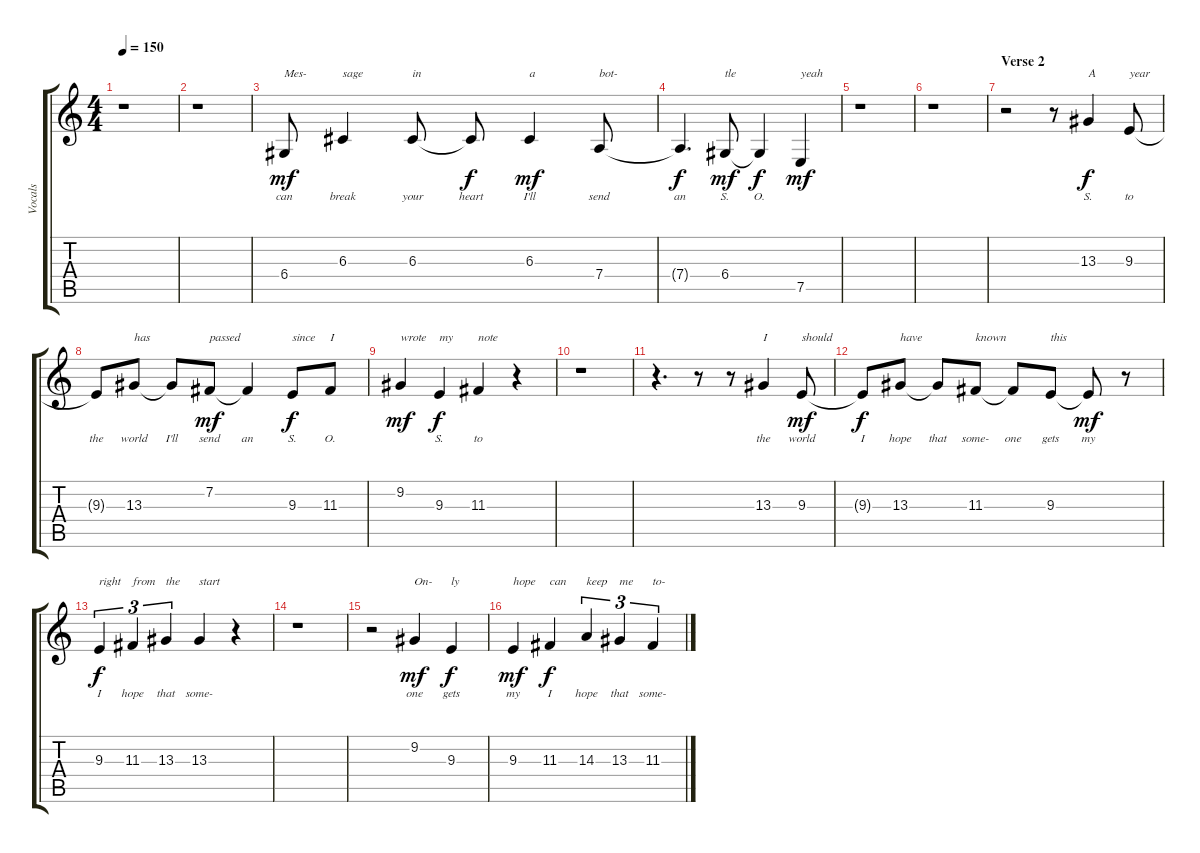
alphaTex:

\track ("Vocals" "Vocals") {instrument bassoon}
\staff {score tabs}
\tuning (E4 B3 G3 D3 A2 E2) {hide}
\ts (4 4)
\tempo 150
\clef g2
\ks c
r.1{dy mf} |
r.1 |
6.4.8{txt "Mes-" lyrics (0 "can") lyrics (1 "") lyrics (2 "") lyrics (3 "") lyrics (4 "")} 6.3.4{txt "sage" lyrics (0 "break") lyrics (1 "") lyrics (2 "") lyrics (3 "") lyrics (4 "")} 6.3.8{txt "in" lyrics (0 "your") lyrics (1 "") lyrics (2 "") lyrics (3 "") lyrics (4 "")} 6.3{t}.8{lyrics (0 "heart") lyrics (1 "") lyrics (2 "") lyrics (3 "") lyrics (4 "") dy f} 6.3.4{txt "a" lyrics (0 "I'll") lyrics (1 "") lyrics (2 "") lyrics (3 "") lyrics (4 "") dy mf} 7.4.8{txt "bot-" lyrics (0 "send") lyrics (1 "") lyrics (2 "") lyrics (3 "") lyrics (4 "")} |
7.4{t}.4{d lyrics (0 "an") lyrics (1 "") lyrics (2 "") lyrics (3 "") lyrics (4 "") dy f} 6.4.8{txt "tle" lyrics (0 "S.") lyrics (1 "") lyrics (2 "") lyrics (3 "") lyrics (4 "") dy mf} 6.4{t}.4{lyrics (0 "O.") lyrics (1 "") lyrics (2 "") lyrics (3 "") lyrics (4 "") dy f} 7.5.4{txt "yeah" lyrics (0 " ") lyrics (1 "") lyrics (2 "") lyrics (3 "") lyrics (4 "") dy mf} |
r.1 |
r.1 |
\section ("" "Verse 2")
r.2 r.8 13.3.4{txt "A" lyrics (0 "S.") lyrics (1 "") lyrics (2 "") lyrics (3 "") lyrics (4 "") dy f} 9.3.8{txt "year" lyrics (0 "to") lyrics (1 "") lyrics (2 "") lyrics (3 "") lyrics (4 "")} |
9.3{t}.8{lyrics (0 "the") lyrics (1 "") lyrics (2 "") lyrics (3 "") lyrics (4 "")} 13.3.8{txt "has" lyrics (0 "world") lyrics (1 "") lyrics (2 "") lyrics (3 "") lyrics (4 "")} 13.3{t}.8{lyrics (0 "I'll") lyrics (1 "") lyrics (2 "") lyrics (3 "") lyrics (4 "")} 7.2.8{txt "passed" lyrics (0 "send") lyrics (1 "") lyrics (2 "") lyrics (3 "") lyrics (4 "") dy mf} 7.2{t}.4{lyrics (0 "an") lyrics (1 "") lyrics (2 "") lyrics (3 "") lyrics (4 "")} 9.3.8{txt "since" lyrics (0 "S.") lyrics (1 "") lyrics (2 "") lyrics (3 "") lyrics (4 "") dy f} 11.3.8{txt "I" lyrics (0 "O.") lyrics (1 "") lyrics (2 "") lyrics (3 "") lyrics (4 "")} |
9.2.4{txt "wrote" lyrics (0 " ") lyrics (1 "") lyrics (2 "") lyrics (3 "") lyrics (4 "") dy mf} 9.3.4{txt "my" lyrics (0 "S.") lyrics (1 "") lyrics (2 "") lyrics (3 "") lyrics (4 "") dy f} 11.3.4{txt "note" lyrics (0 "to") lyrics (1 "") lyrics (2 "") lyrics (3 "") lyrics (4 "")} r.4 |
r.1 |
r.4{d} r.8 r.8 13.3.4{txt "I" lyrics (0 "the") lyrics (1 "") lyrics (2 "") lyrics (3 "") lyrics (4 "")} 9.3.8{txt "should" lyrics (0 "world") lyrics (1 "") lyrics (2 "") lyrics (3 "") lyrics (4 "") dy mf} |
9.3{t}.8{lyrics (0 "I") lyrics (1 "") lyrics (2 "") lyrics (3 "") lyrics (4 "") dy f} 13.3.8{txt "have" lyrics (0 "hope") lyrics (1 "") lyrics (2 "") lyrics (3 "") lyrics (4 "")} 13.3{t}.8{lyrics (0 "that") lyrics (1 "") lyrics (2 "") lyrics (3 "") lyrics (4 "")} 11.3.8{txt "known" lyrics (0 "some-") lyrics (1 "") lyrics (2 "") lyrics (3 "") lyrics (4 "")} 11.3{t}.8{lyrics (0 "one") lyrics (1 "") lyrics (2 "") lyrics (3 "") lyrics (4 "")} 9.3.8{txt "this" lyrics (0 "gets") lyrics (1 "") lyrics (2 "") lyrics (3 "") lyrics (4 "")} 9.3{t}.8{lyrics (0 "my") lyrics (1 "") lyrics (2 "") lyrics (3 "") lyrics (4 "") dy mf} r.8 |
9.3.4{tu (3 2) txt "right" lyrics (0 "I") lyrics (1 "") lyrics (2 "") lyrics (3 "") lyrics (4 "") dy f} 11.3.4{tu (3 2) txt "from" lyrics (0 "hope") lyrics (1 "") lyrics (2 "") lyrics (3 "") lyrics (4 "")} 13.3.4{tu (3 2) txt "the" lyrics (0 "that") lyrics (1 "") lyrics (2 "") lyrics (3 "") lyrics (4 "")} 13.3.4{txt "start" lyrics (0 "some-") lyrics (1 "") lyrics (2 "") lyrics (3 "") lyrics (4 "")} r.4 |
r.1 |
r.2 9.2.4{txt "On-" lyrics (0 "one") lyrics (1 "") lyrics (2 "") lyrics (3 "") lyrics (4 "") dy mf} 9.3.4{txt "ly" lyrics (0 "gets") lyrics (1 "") lyrics (2 "") lyrics (3 "") lyrics (4 "") dy f} |
9.3.4{txt "hope" lyrics (0 "my") lyrics (1 "") lyrics (2 "") lyrics (3 "") lyrics (4 "") dy mf} 11.3.4{txt "can" lyrics (0 "I") lyrics (1 "") lyrics (2 "") lyrics (3 "") lyrics (4 "") dy f} 14.3.4{tu (3 2) txt "keep" lyrics (0 "hope") lyrics (1 "") lyrics (2 "") lyrics (3 "") lyrics (4 "")} 13.3.4{tu (3 2) txt "me" lyrics (0 "that") lyrics (1 "") lyrics (2 "") lyrics (3 "") lyrics (4 "")} 11.3.4{tu (3 2) txt "to-" lyrics (0 "some-") lyrics (1 "") lyrics (2 "") lyrics (3 "") lyrics (4 "")}
